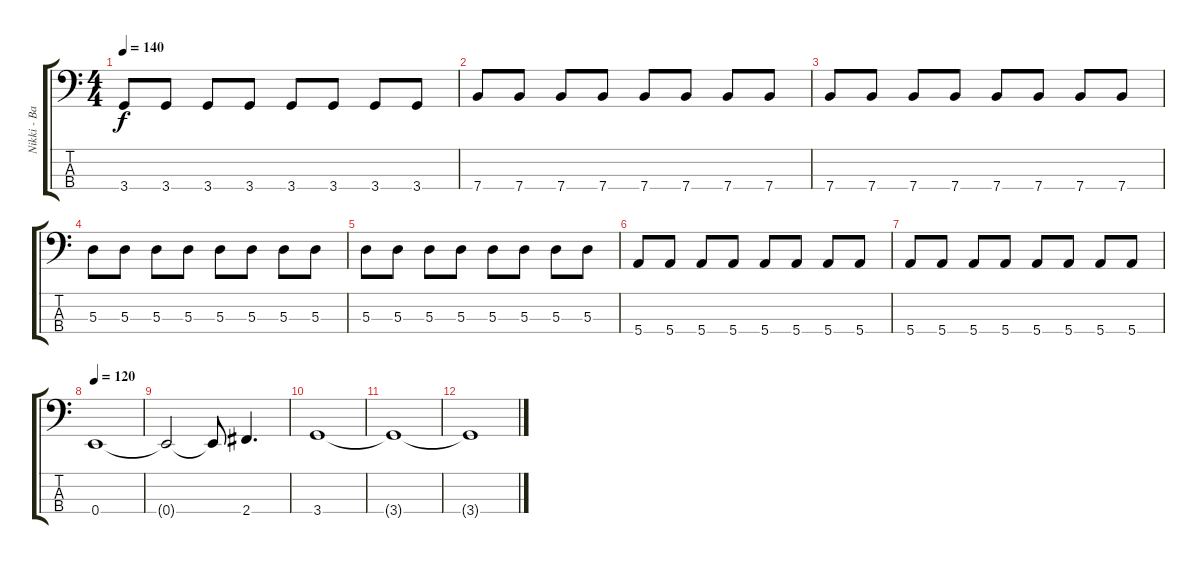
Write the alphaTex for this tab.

\track ("Nikki - Bass" "Nikki - Ba") {instrument electricbasspick}
\staff {score tabs}
\tuning (G2 D2 A1 E1) {hide}
\ts (4 4)
\tempo 140
\clef f4
\ks c
3.4.8{dy f} 3.4.8 3.4.8 3.4.8 3.4.8 3.4.8 3.4.8 3.4.8 |
7.4.8 7.4.8 7.4.8 7.4.8 7.4.8 7.4.8 7.4.8 7.4.8 |
7.4.8 7.4.8 7.4.8 7.4.8 7.4.8 7.4.8 7.4.8 7.4.8 |
5.3.8 5.3.8 5.3.8 5.3.8 5.3.8 5.3.8 5.3.8 5.3.8 |
5.3.8 5.3.8 5.3.8 5.3.8 5.3.8 5.3.8 5.3.8 5.3.8 |
5.4.8 5.4.8 5.4.8 5.4.8 5.4.8 5.4.8 5.4.8 5.4.8 |
5.4.8 5.4.8 5.4.8 5.4.8 5.4.8 5.4.8 5.4.8 5.4.8 |
\tempo 120
0.4.1 |
0.4{t}.2 0.4{t}.8 2.4.4{d volume 5} |
3.4.1{volume 0} |
3.4{t}.1 |
3.4{t}.1
